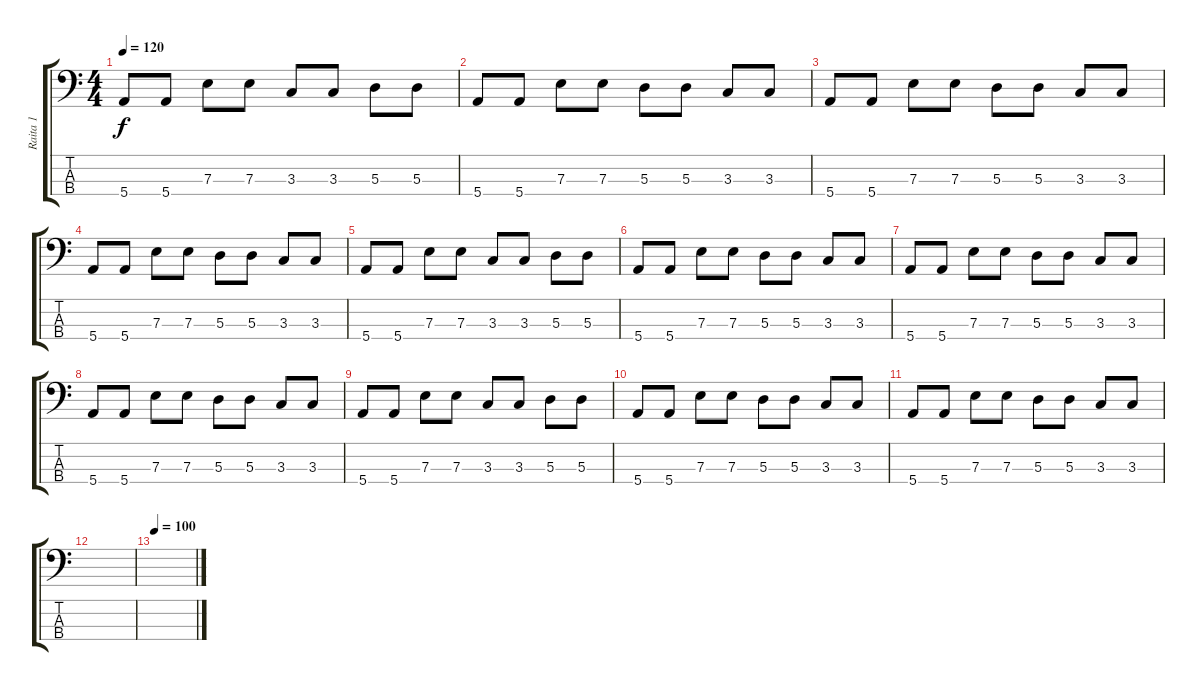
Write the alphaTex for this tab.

\track ("Raita 1" "Raita 1") {instrument electricbasspick}
\staff {score tabs}
\tuning (G2 D2 A1 E1) {hide}
\ts (4 4)
\tempo 120
\clef f4
\ks c
5.4.8{dy f} 5.4.8 7.3.8 7.3.8 3.3.8 3.3.8 5.3.8 5.3.8 |
5.4.8 5.4.8 7.3.8 7.3.8 5.3.8 5.3.8 3.3.8 3.3.8 |
5.4.8 5.4.8 7.3.8 7.3.8 5.3.8 5.3.8 3.3.8 3.3.8 |
5.4.8 5.4.8 7.3.8 7.3.8 5.3.8 5.3.8 3.3.8 3.3.8 |
5.4.8 5.4.8 7.3.8 7.3.8 3.3.8 3.3.8 5.3.8 5.3.8 |
5.4.8 5.4.8 7.3.8 7.3.8 5.3.8 5.3.8 3.3.8 3.3.8 |
5.4.8 5.4.8 7.3.8 7.3.8 5.3.8 5.3.8 3.3.8 3.3.8 |
5.4.8 5.4.8 7.3.8 7.3.8 5.3.8 5.3.8 3.3.8 3.3.8 |
5.4.8 5.4.8 7.3.8 7.3.8 3.3.8 3.3.8 5.3.8 5.3.8 |
5.4.8 5.4.8 7.3.8 7.3.8 5.3.8 5.3.8 3.3.8 3.3.8 |
5.4.8 5.4.8 7.3.8 7.3.8 5.3.8 5.3.8 3.3.8 3.3.8 |
|
\tempo 100
